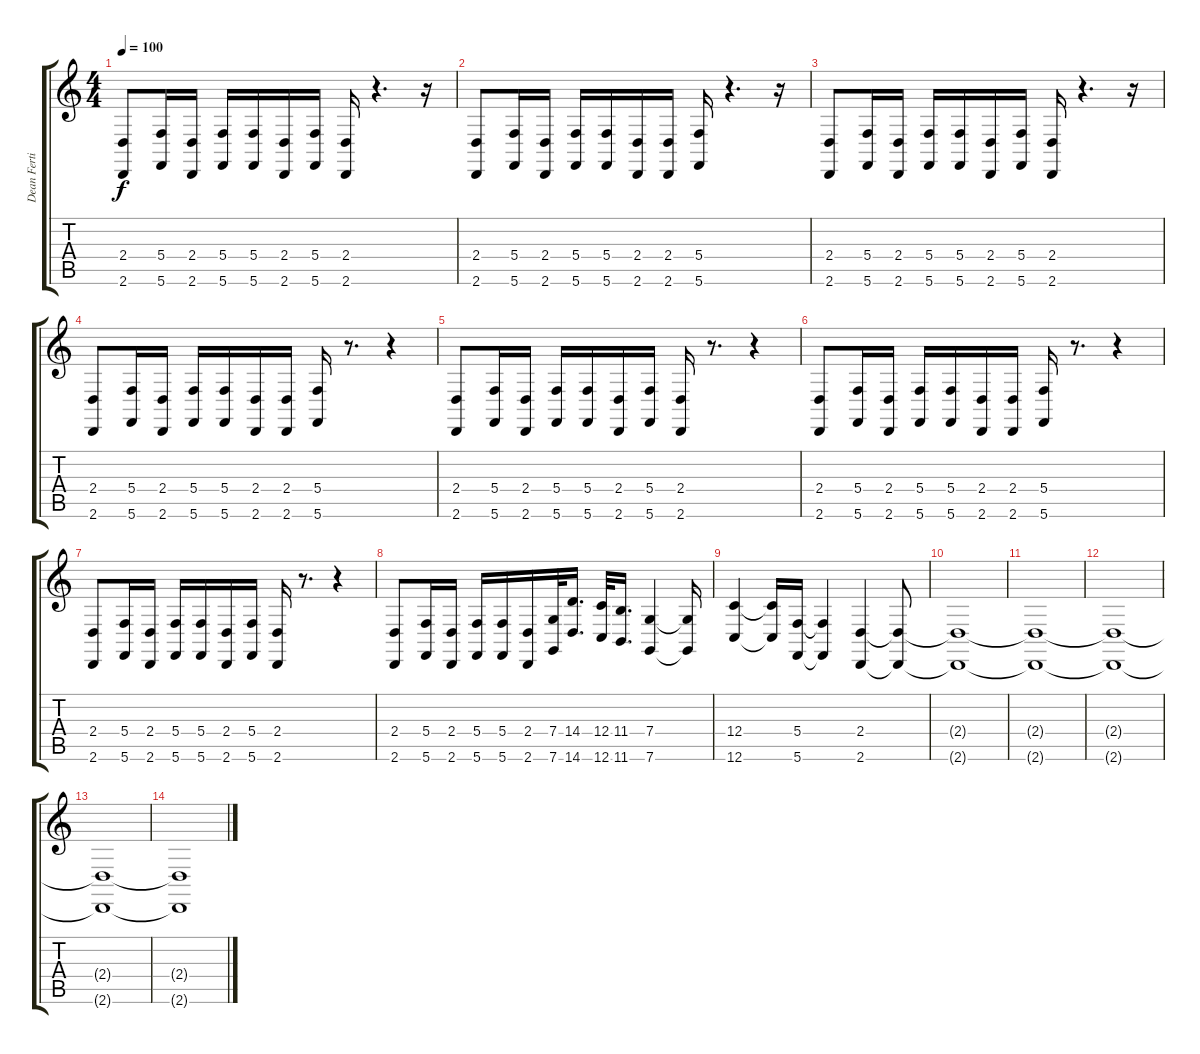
\track ("Dean Fertita (Synth)" "Dean Ferti") {instrument lead2sawtooth}
\staff {score tabs}
\tuning (D4 A3 F3 C3 G2 C2) {hide}
\ts (4 4)
\tempo 100
\clef g2
\ks c
(2.4 2.6).8{dy f} (5.4 5.6).16 (2.4 2.6).16 (5.4 5.6).16 (5.4 5.6).16 (2.4 2.6).16 (5.4 5.6).16 (2.4 2.6).16 r.4{d} r.16 |
(2.4 2.6).8 (5.4 5.6).16 (2.4 2.6).16 (5.4 5.6).16 (5.4 5.6).16 (2.4 2.6).16 (2.4 2.6).16 (5.4 5.6).16 r.4{d} r.16 |
(2.4 2.6).8 (5.4 5.6).16 (2.4 2.6).16 (5.4 5.6).16 (5.4 5.6).16 (2.4 2.6).16 (5.4 5.6).16 (2.4 2.6).16 r.4{d} r.16 |
(2.4 2.6).8 (5.4 5.6).16 (2.4 2.6).16 (5.4 5.6).16 (5.4 5.6).16 (2.4 2.6).16 (2.4 2.6).16 (5.4 5.6).16 r.8{d} r.4 |
(2.4 2.6).8 (5.4 5.6).16 (2.4 2.6).16 (5.4 5.6).16 (5.4 5.6).16 (2.4 2.6).16 (5.4 5.6).16 (2.4 2.6).16 r.8{d} r.4 |
(2.4 2.6).8 (5.4 5.6).16 (2.4 2.6).16 (5.4 5.6).16 (5.4 5.6).16 (2.4 2.6).16 (2.4 2.6).16 (5.4 5.6).16 r.8{d} r.4 |
(2.4 2.6).8 (5.4 5.6).16 (2.4 2.6).16 (5.4 5.6).16 (5.4 5.6).16 (2.4 2.6).16 (5.4 5.6).16 (2.4 2.6).16 r.8{d} r.4 |
(2.4 2.6).8 (5.4 5.6).16 (2.4 2.6).16 (5.4 5.6).16 (5.4 5.6).16 (2.4 2.6).16 (7.4 7.6).32 (14.4 14.6).16{d} (12.4 12.6).32 (11.4 11.6).16{d} (7.4 7.6).4 (7.4{t} 7.6{t}).16 |
(12.4 12.6).4 (12.4{t} 12.6{t}).16 (5.4 5.6).16 (5.4{t} 5.6{t}).4 (2.4 2.6).4 (2.4{t} 2.6{t}).8 |
(2.4{t} 2.6{t}).1 |
(2.4{t} 2.6{t}).1{volume 0} |
(2.4{t} 2.6{t}).1 |
(2.4{t} 2.6{t}).1 |
(2.4{t} 2.6{t}).1
